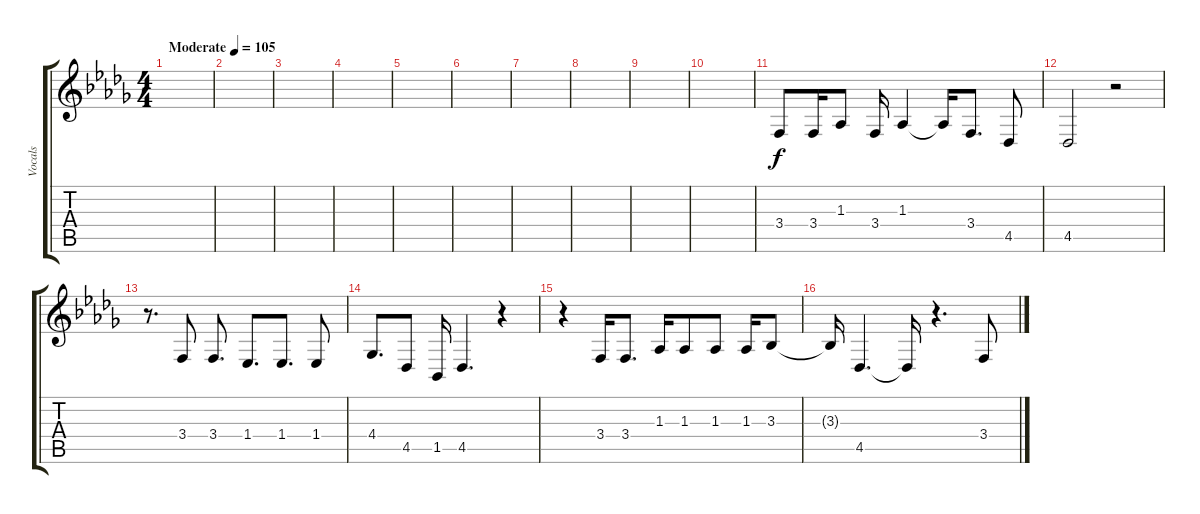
\track ("Vocals" "Vocals") {instrument tenorsax}
\staff {score tabs}
\tuning (E4 B3 G3 D3 A2 E2) {hide}
\ts (4 4)
\tempo (105 "Moderate")
\clef g2
\ks db
|
|
|
|
|
|
|
|
|
|
3.4.8 3.4.16 1.3.8 3.4.16 1.3.4 1.3{t}.16 3.4.8{d} 4.5.8 |
4.5.2 r.2 |
r.8{d} 3.4.8 3.4.8{d} 1.4.8{d} 1.4.8{d} 1.4.8 |
4.4.8{d} 4.5.8 1.5.16 4.5.4{d} r.4 |
r.4 3.4.16 3.4.8{d} 1.3.16 1.3.8 1.3.8 1.3.16 3.3.8 |
3.3{t}.16 4.5.4{d} 4.5{t}.16 r.4{d} 3.4.8
